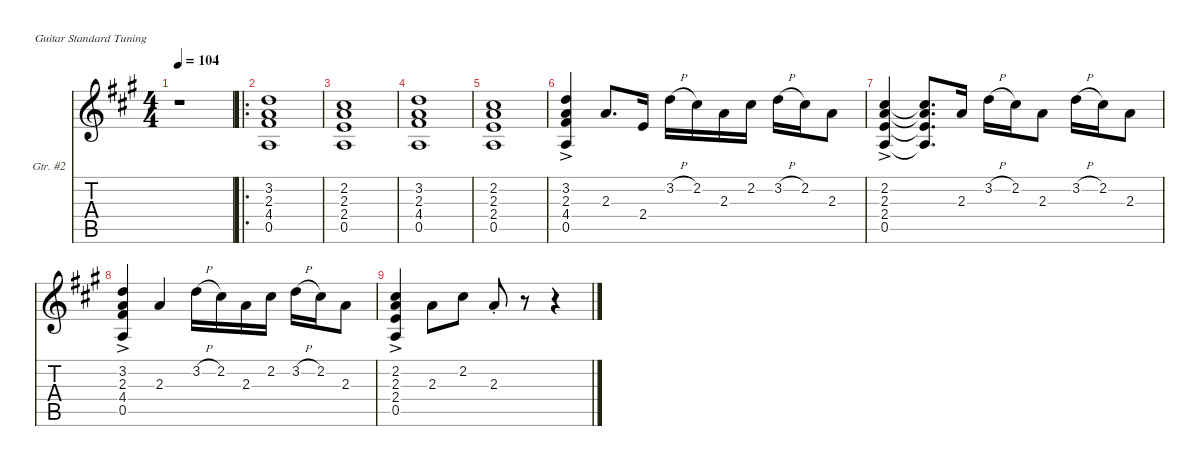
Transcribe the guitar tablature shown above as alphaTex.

\defaultSystemsLayout 1
\hideDynamics
\bracketExtendMode nobrackets
\firstSystemTrackNameOrientation horizontal
\otherSystemsTrackNameOrientation horizontal
\track ("12 Str. Overdriven Guitar #2" "Gtr. #2") {instrument overdrivenguitar}
\staff {score tabs}
\tuning (E4 B3 G3 D3 A2 E2)
\ts (4 4)
\tempo 104
\clef g2
\ks a
r.1{dy mf instrument overdrivenguitar beam Down} |
\ro
(3.2{acc forcenatural} 2.3{acc forcenatural} 4.4{acc #} 0.5{acc forcenatural}).1{beam Up} |
(0.5{acc forcenatural} 2.4{acc forcenatural} 2.3{acc forcenatural} 2.2{acc #}).1{beam Up} |
(3.2{acc forcenatural} 2.3{acc forcenatural} 4.4{acc #} 0.5{acc forcenatural}).1{beam Up} |
(0.5{acc forcenatural} 2.4{acc forcenatural} 2.3{acc forcenatural} 2.2{acc #}).1{beam Up} |
(3.2{acc forcenatural} 2.3{acc forcenatural} 4.4{acc #} 0.5{ac acc forcenatural}).4{beam Up} 2.3{acc forcenatural}.8{d beam Up} 2.4{acc forcenatural}.16{beam Up} 3.2{h acc forcenatural}.16{beam Down} 2.2{acc #}.16{beam Down} 2.3{acc forcenatural}.16{beam Down} 2.2{acc #}.16{beam Down} 3.2{h acc forcenatural}.16{beam Down} 2.2{acc #}.16{beam Down} 2.3{acc forcenatural}.8{beam Down} |
(2.2{acc #} 2.3{acc forcenatural} 2.4{acc forcenatural} 0.5{ac acc forcenatural}).4{beam Up} (0.5{t acc forcenatural} 2.4{t acc forcenatural} 2.3{t acc forcenatural} 2.2{t acc #}).8{d beam Up} 2.3{acc forcenatural}.16{beam Up} 3.2{h acc forcenatural}.16{beam Down} 2.2{acc #}.16{beam Down} 2.3{acc forcenatural}.8{beam Down} 3.2{h acc forcenatural}.16{beam Down} 2.2{acc #}.16{beam Down} 2.3{acc forcenatural}.8{beam Down} |
(3.2{acc forcenatural} 2.3{acc forcenatural} 4.4{acc #} 0.5{ac acc forcenatural}).4{beam Up} 2.3{acc forcenatural}.4{beam Up} 3.2{h acc forcenatural}.16{beam Down} 2.2{acc #}.16{beam Down} 2.3{acc forcenatural}.16{beam Down} 2.2{acc #}.16{beam Down} 3.2{h acc forcenatural}.16{beam Down} 2.2{acc #}.16{beam Down} 2.3{acc forcenatural}.8{beam Down} |
(2.2{acc #} 2.3{acc forcenatural} 2.4{acc forcenatural} 0.5{ac acc forcenatural}).4{beam Up} 2.3{acc forcenatural}.8{beam Down} 2.2{acc #}.8{beam Down} 2.3{st acc forcenatural}.8{beam Up} r.8{beam Up} r.4{beam Up}
